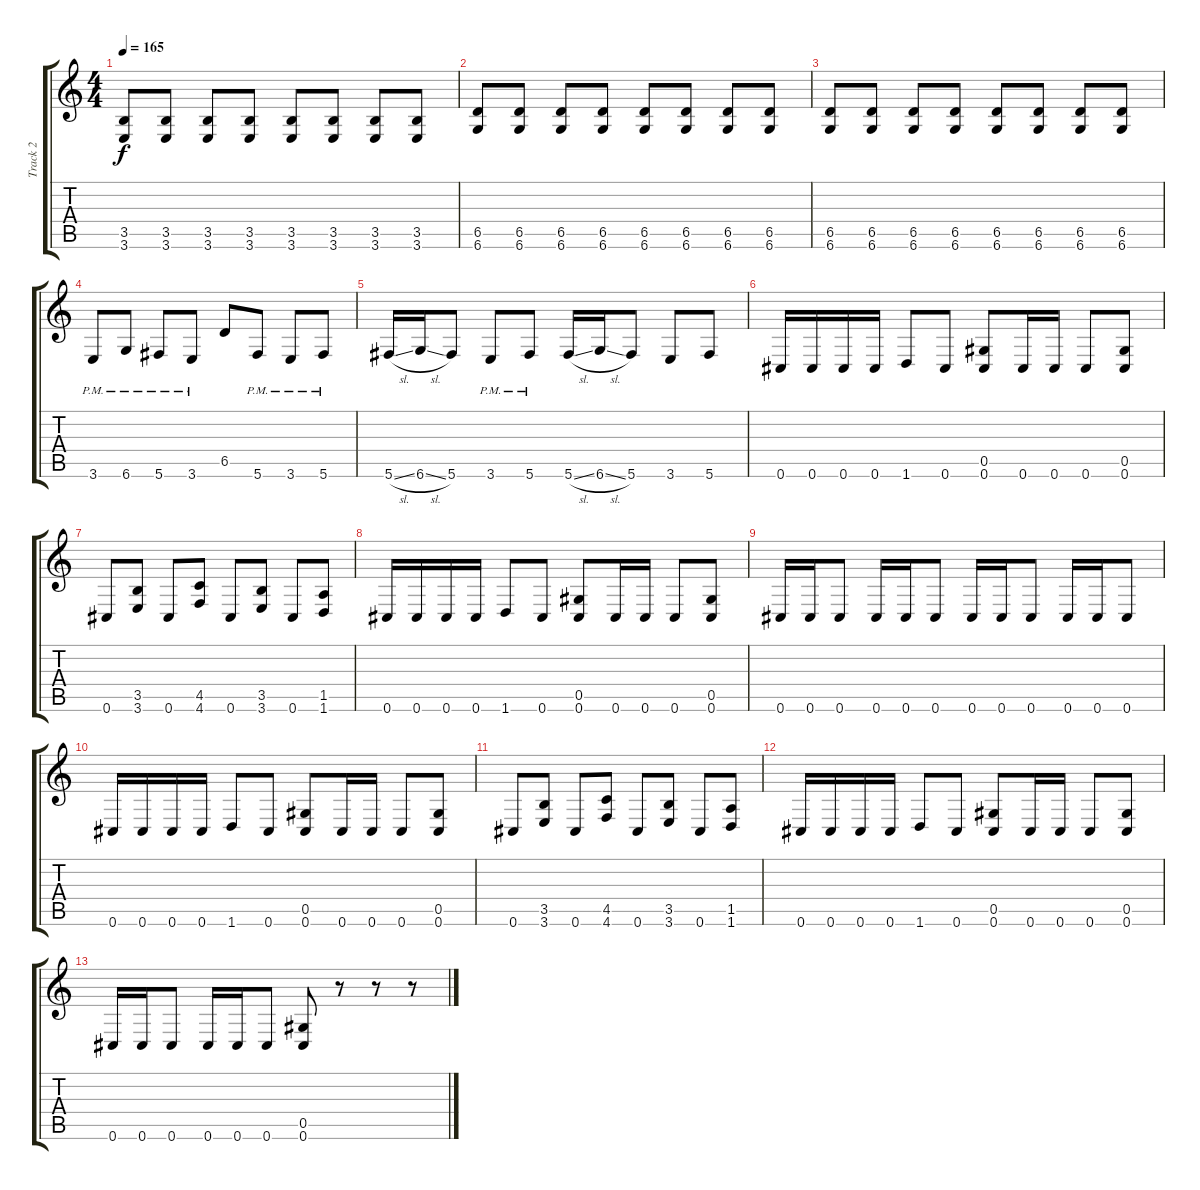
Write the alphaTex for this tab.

\track ("Track 2" "Track 2") {instrument distortionguitar}
\staff {score tabs}
\tuning (Eb4 Bb3 Gb3 Db3 Ab2 Db2) {hide}
\ts (4 4)
\tempo 165
\clef g2
\ks c
(3.5 3.6).8{dy f} (3.5 3.6).8 (3.5 3.6).8 (3.5 3.6).8 (3.5 3.6).8 (3.5 3.6).8 (3.5 3.6).8 (3.5 3.6).8 |
(6.5 6.6).8 (6.5 6.6).8 (6.5 6.6).8 (6.5 6.6).8 (6.5 6.6).8 (6.5 6.6).8 (6.5 6.6).8 (6.5 6.6).8 |
(6.5 6.6).8 (6.5 6.6).8 (6.5 6.6).8 (6.5 6.6).8 (6.5 6.6).8 (6.5 6.6).8 (6.5 6.6).8 (6.5 6.6).8 |
3.6{pm}.8 6.6{pm}.8 5.6{pm}.8 3.6{pm}.8 6.5.8 5.6{pm}.8 3.6{pm}.8 5.6{pm}.8 |
5.6{sl}.16 6.6{sl}.16 5.6.8 3.6{pm}.8 5.6{pm}.8 5.6{sl}.16 6.6{sl}.16 5.6.8 3.6.8 5.6.8 |
0.6.16 0.6.16 0.6.16 0.6.16 1.6.8 0.6.8 (0.5 0.6).8 0.6.16 0.6.16 0.6.8 (0.5 0.6).8 |
0.6.8 (3.5 3.6).8 0.6.8 (4.5 4.6).8 0.6.8 (3.5 3.6).8 0.6.8 (1.5 1.6).8 |
0.6.16 0.6.16 0.6.16 0.6.16 1.6.8 0.6.8 (0.5 0.6).8 0.6.16 0.6.16 0.6.8 (0.5 0.6).8 |
0.6.16 0.6.16 0.6.8 0.6.16 0.6.16 0.6.8 0.6.16 0.6.16 0.6.8 0.6.16 0.6.16 0.6.8 |
0.6.16 0.6.16 0.6.16 0.6.16 1.6.8 0.6.8 (0.5 0.6).8 0.6.16 0.6.16 0.6.8 (0.5 0.6).8 |
0.6.8 (3.5 3.6).8 0.6.8 (4.5 4.6).8 0.6.8 (3.5 3.6).8 0.6.8 (1.5 1.6).8 |
0.6.16 0.6.16 0.6.16 0.6.16 1.6.8 0.6.8 (0.5 0.6).8 0.6.16 0.6.16 0.6.8 (0.5 0.6).8 |
0.6.16 0.6.16 0.6.8 0.6.16 0.6.16 0.6.8 (0.5 0.6).8 r.8 r.8 r.8
